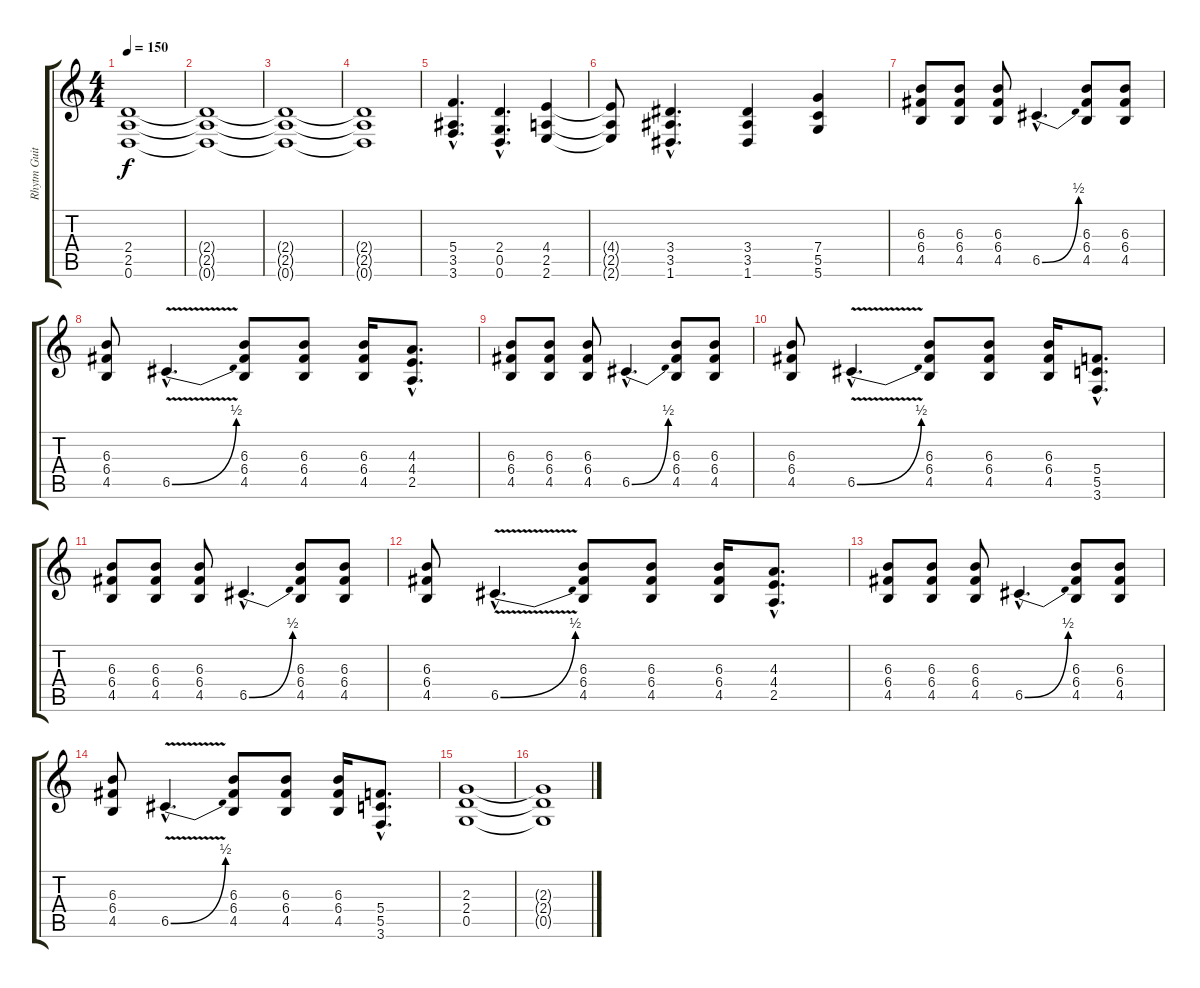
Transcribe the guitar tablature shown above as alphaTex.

\track ("Rhytm Guitar" "Rhytm Guit") {instrument distortionguitar}
\staff {score tabs}
\tuning (D4 A3 F3 C3 G2 D2) {hide}
\ts (4 4)
\tempo 150
\clef g2
\ks aminor
(2.4{t} 2.5{t} 0.6{t}).1{dy f} |
(2.4{t} 2.5{t} 0.6{t}).1 |
(2.4{t} 2.5{t} 0.6{t}).1 |
(2.4{t} 2.5{t} 0.6{t}).1 |
(5.4{hac} 3.5{hac} 3.6{hac}).4{d} (2.4{hac} 0.5{hac} 0.6{hac}).4{d} (4.4 2.5 2.6).4 |
(4.4{t} 2.5{t} 2.6{t}).8 (3.4{hac} 3.5{hac} 1.6{hac}).4{d} (3.4 3.5 1.6).4 (7.4 5.5 5.6).4 |
(6.3 6.4 4.5).8 (6.3 6.4 4.5).8 (6.3 6.4 4.5).8 6.5{be (bend 0 0 60 2) hac}.4{d} (6.3 6.4 4.5).8 (6.3 6.4 4.5).8 |
(6.3 6.4 4.5).8 6.5{be (bend 0 0 60 2) v hac}.4{d} (6.3 6.4 4.5).8 (6.3 6.4 4.5).8 (6.3 6.4 4.5).16 (4.3{hac} 4.4{hac} 2.5{hac}).8{d} |
(6.3 6.4 4.5).8 (6.3 6.4 4.5).8 (6.3 6.4 4.5).8 6.5{be (bend 0 0 60 2) hac}.4{d} (6.3 6.4 4.5).8 (6.3 6.4 4.5).8 |
(6.3 6.4 4.5).8 6.5{be (bend 0 0 60 2) v hac}.4{d} (6.3 6.4 4.5).8 (6.3 6.4 4.5).8 (6.3 6.4 4.5).16 (5.4{hac} 5.5{hac} 3.6{hac}).8{d} |
(6.3 6.4 4.5).8 (6.3 6.4 4.5).8 (6.3 6.4 4.5).8 6.5{be (bend 0 0 60 2) hac}.4{d} (6.3 6.4 4.5).8 (6.3 6.4 4.5).8 |
(6.3 6.4 4.5).8 6.5{be (bend 0 0 60 2) v hac}.4{d} (6.3 6.4 4.5).8 (6.3 6.4 4.5).8 (6.3 6.4 4.5).16 (4.3{hac} 4.4{hac} 2.5{hac}).8{d} |
(6.3 6.4 4.5).8 (6.3 6.4 4.5).8 (6.3 6.4 4.5).8 6.5{be (bend 0 0 60 2) hac}.4{d} (6.3 6.4 4.5).8 (6.3 6.4 4.5).8 |
(6.3 6.4 4.5).8 6.5{be (bend 0 0 60 2) v hac}.4{d} (6.3 6.4 4.5).8 (6.3 6.4 4.5).8 (6.3 6.4 4.5).16 (5.4{hac} 5.5{hac} 3.6{hac}).8{d} |
(2.3 2.4 0.5).1 |
(2.3{t} 2.4{t} 0.5{t}).1
